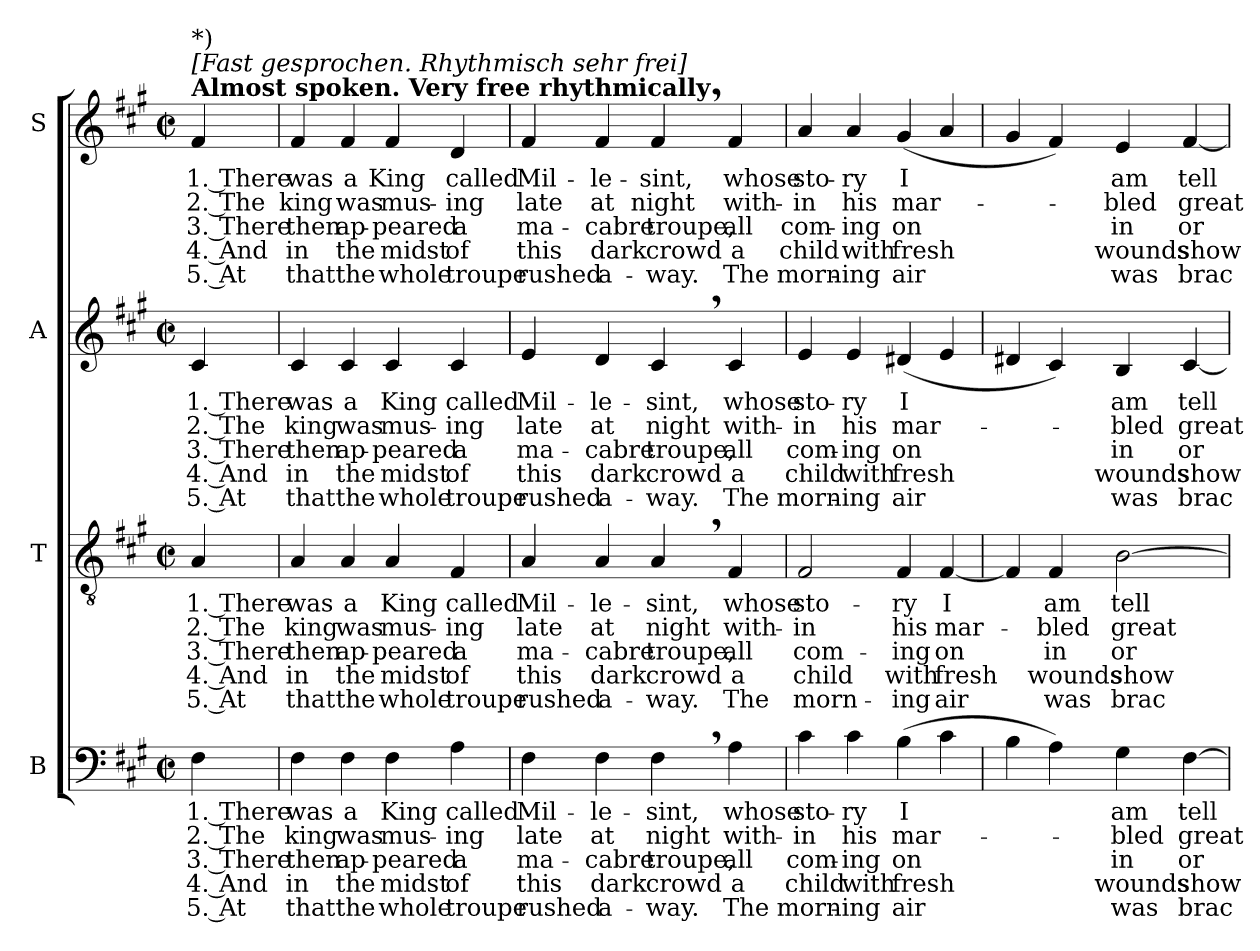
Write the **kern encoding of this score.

**kern	**text	**text	**text	**text	**text	**kern	**text	**text	**text	**text	**text	**kern	**text	**text	**text	**text	**text	**kern	**text	**text	**text	**text	**text
*part4	*part4	*part4	*part4	*part4	*part4	*part3	*part3	*part3	*part3	*part3	*part3	*part2	*part2	*part2	*part2	*part2	*part2	*part1	*part1	*part1	*part1	*part1	*part1
*staff4	*staff4	*staff4	*staff4	*staff4	*staff4	*staff3	*staff3	*staff3	*staff3	*staff3	*staff3	*staff2	*staff2	*staff2	*staff2	*staff2	*staff2	*staff1	*staff1	*staff1	*staff1	*staff1	*staff1
*I"B	*	*	*	*	*	*I"T	*	*	*	*	*	*I"A	*	*	*	*	*	*I"S	*	*	*	*	*
*clefF4	*	*	*	*	*	*clefGv2	*	*	*	*	*	*clefG2	*	*	*	*	*	*clefG2	*	*	*	*	*
*k[f#c#g#]	*	*	*	*	*	*k[f#c#g#]	*	*	*	*	*	*k[f#c#g#]	*	*	*	*	*	*k[f#c#g#]	*	*	*	*	*
*f#:	*	*	*	*	*	*f#:	*	*	*	*	*	*f#:	*	*	*	*	*	*f#:	*	*	*	*	*
*M2/2	*	*	*	*	*	*M2/2	*	*	*	*	*	*M2/2	*	*	*	*	*	*M2/2	*	*	*	*	*
*met(c|)	*	*	*	*	*	*met(c|)	*	*	*	*	*	*met(c|)	*	*	*	*	*	*met(c|)	*	*	*	*	*
=1	=1	=1	=1	=1	=1	=1	=1	=1	=1	=1	=1	=1	=1	=1	=1	=1	=1	=1	=1	=1	=1	=1	=1
!	!LO:LY:b	!LO:LY:b	!LO:LY:b	!LO:LY:b	!LO:LY:b	!	!	!	!	!	!	!	!	!	!	!	!	!	!	!	!	!	!
!	!	!	!	!	!	!	!LO:LY:b	!LO:LY:b	!LO:LY:b	!LO:LY:b	!LO:LY:b	!	!	!	!	!	!	!	!	!	!	!	!
!	!	!	!	!	!	!	!	!	!	!	!	!	!LO:LY:b	!LO:LY:b	!LO:LY:b	!LO:LY:b	!LO:LY:b	!	!	!	!	!	!
!	!	!	!	!	!	!	!	!	!	!	!	!	!	!	!	!	!	!LO:TX:a:B:t=Almost spoken. Very free rhythmically	!	!	!	!	!
!	!	!	!	!	!	!	!	!	!	!	!	!	!	!	!	!	!	!LO:TX:a:t=[Fast gesprochen.  Rhythmisch sehr frei]	!	!	!	!	!
!	!	!	!	!	!	!	!	!	!	!	!	!	!	!	!	!	!	!LO:TX:a:t=*)	!	!	!	!	!
!	!	!	!	!	!	!	!	!	!	!	!	!	!	!	!	!	!	!	!LO:LY:b	!LO:LY:b	!LO:LY:b	!LO:LY:b	!LO:LY:b
4F#\	1. There	2. The	3. There	4. And	5. At	4A/	1. There	2. The	3. There	4. And	5. At	4c#/	1. There	2. The	3. There	4. And	5. At	4f#/	1. There	2. The	3. There	4. And	5. At
=2	=2	=2	=2	=2	=2	=2	=2	=2	=2	=2	=2	=2	=2	=2	=2	=2	=2	=2	=2	=2	=2	=2	=2
!	!LO:LY:b	!LO:LY:b	!LO:LY:b	!LO:LY:b	!LO:LY:b	!	!	!	!	!	!	!	!	!	!	!	!	!	!	!	!	!	!
!	!	!	!	!	!	!	!LO:LY:b	!LO:LY:b	!LO:LY:b	!LO:LY:b	!LO:LY:b	!	!	!	!	!	!	!	!	!	!	!	!
!	!	!	!	!	!	!	!	!	!	!	!	!	!LO:LY:b	!LO:LY:b	!LO:LY:b	!LO:LY:b	!LO:LY:b	!	!	!	!	!	!
!	!	!	!	!	!	!	!	!	!	!	!	!	!	!	!	!	!	!	!LO:LY:b	!LO:LY:b	!LO:LY:b	!LO:LY:b	!LO:LY:b
4F#\	was	king	then	in	that	4A/	was	king	then	in	that	4c#/	was	king	then	in	that	4f#/	was	king	then	in	that
!	!LO:LY:b	!LO:LY:b	!LO:LY:b	!LO:LY:b	!LO:LY:b	!	!	!	!	!	!	!	!	!	!	!	!	!	!	!	!	!	!
!	!	!	!	!	!	!	!LO:LY:b	!LO:LY:b	!LO:LY:b	!LO:LY:b	!LO:LY:b	!	!	!	!	!	!	!	!	!	!	!	!
!	!	!	!	!	!	!	!	!	!	!	!	!	!LO:LY:b	!LO:LY:b	!LO:LY:b	!LO:LY:b	!LO:LY:b	!	!	!	!	!	!
!	!	!	!	!	!	!	!	!	!	!	!	!	!	!	!	!	!	!	!LO:LY:b	!LO:LY:b	!LO:LY:b	!LO:LY:b	!LO:LY:b
4F#\	a	was	ap-	the	the	4A/	a	was	ap-	the	the	4c#/	a	was	ap-	the	the	4f#/	a	was	ap-	the	the
!	!LO:LY:b	!LO:LY:b	!LO:LY:b	!LO:LY:b	!LO:LY:b	!	!	!	!	!	!	!	!	!	!	!	!	!	!	!	!	!	!
!	!	!	!	!	!	!	!LO:LY:b	!LO:LY:b	!LO:LY:b	!LO:LY:b	!LO:LY:b	!	!	!	!	!	!	!	!	!	!	!	!
!	!	!	!	!	!	!	!	!	!	!	!	!	!LO:LY:b	!LO:LY:b	!LO:LY:b	!LO:LY:b	!LO:LY:b	!	!	!	!	!	!
!	!	!	!	!	!	!	!	!	!	!	!	!	!	!	!	!	!	!	!LO:LY:b	!LO:LY:b	!LO:LY:b	!LO:LY:b	!LO:LY:b
4F#\	King	mus-	-peared	midst	whole	4A/	King	mus-	-peared	midst	whole	4c#/	King	mus-	-peared	midst	whole	4f#/	King	mus-	-peared	midst	whole
!	!LO:LY:b	!LO:LY:b	!LO:LY:b	!LO:LY:b	!LO:LY:b	!	!	!	!	!	!	!	!	!	!	!	!	!	!	!	!	!	!
!	!	!	!	!	!	!	!LO:LY:b	!LO:LY:b	!LO:LY:b	!LO:LY:b	!LO:LY:b	!	!	!	!	!	!	!	!	!	!	!	!
!	!	!	!	!	!	!	!	!	!	!	!	!	!LO:LY:b	!LO:LY:b	!LO:LY:b	!LO:LY:b	!LO:LY:b	!	!	!	!	!	!
!	!	!	!	!	!	!	!	!	!	!	!	!	!	!	!	!	!	!	!LO:LY:b	!LO:LY:b	!LO:LY:b	!LO:LY:b	!LO:LY:b
4A\	called	-ing	a	of	troupe	4F#/	called	-ing	a	of	troupe	4c#/	called	-ing	a	of	troupe	4d/	called	-ing	a	of	troupe
=3	=3	=3	=3	=3	=3	=3	=3	=3	=3	=3	=3	=3	=3	=3	=3	=3	=3	=3	=3	=3	=3	=3	=3
!	!LO:LY:b	!LO:LY:b	!LO:LY:b	!LO:LY:b	!LO:LY:b	!	!	!	!	!	!	!	!	!	!	!	!	!	!	!	!	!	!
!	!	!	!	!	!	!	!LO:LY:b	!LO:LY:b	!LO:LY:b	!LO:LY:b	!LO:LY:b	!	!	!	!	!	!	!	!	!	!	!	!
!	!	!	!	!	!	!	!	!	!	!	!	!	!LO:LY:b	!LO:LY:b	!LO:LY:b	!LO:LY:b	!LO:LY:b	!	!	!	!	!	!
!	!	!	!	!	!	!	!	!	!	!	!	!	!	!	!	!	!	!	!LO:LY:b	!LO:LY:b	!LO:LY:b	!LO:LY:b	!LO:LY:b
4F#\	Mil-	late	ma-	this	rushed	4A/	Mil-	late	ma-	this	rushed	4e/	Mil-	late	ma-	this	rushed	4f#/	Mil-	late	ma-	this	rushed
!	!LO:LY:b	!LO:LY:b	!LO:LY:b	!LO:LY:b	!LO:LY:b	!	!	!	!	!	!	!	!	!	!	!	!	!	!	!	!	!	!
!	!	!	!	!	!	!	!LO:LY:b	!LO:LY:b	!LO:LY:b	!LO:LY:b	!LO:LY:b	!	!	!	!	!	!	!	!	!	!	!	!
!	!	!	!	!	!	!	!	!	!	!	!	!	!LO:LY:b	!LO:LY:b	!LO:LY:b	!LO:LY:b	!LO:LY:b	!	!	!	!	!	!
!	!	!	!	!	!	!	!	!	!	!	!	!	!	!	!	!	!	!	!LO:LY:b	!LO:LY:b	!LO:LY:b	!LO:LY:b	!LO:LY:b
4F#\	-le-	at	-cabre	dark	a-	4A/	-le-	at	-cabre	dark	a-	4d/	-le-	at	-cabre	dark	a-	4f#/	-le-	at	-cabre	dark	a-
!	!LO:LY:b	!LO:LY:b	!LO:LY:b	!LO:LY:b	!LO:LY:b	!	!	!	!	!	!	!	!	!	!	!	!	!	!	!	!	!	!
!	!	!	!	!	!	!	!LO:LY:b	!LO:LY:b	!LO:LY:b	!LO:LY:b	!LO:LY:b	!	!	!	!	!	!	!	!	!	!	!	!
!	!	!	!	!	!	!	!	!	!	!	!	!	!LO:LY:b	!LO:LY:b	!LO:LY:b	!LO:LY:b	!LO:LY:b	!	!	!	!	!	!
!	!	!	!	!	!	!	!	!	!	!	!	!	!	!	!	!	!	!	!LO:LY:b	!LO:LY:b	!LO:LY:b	!LO:LY:b	!LO:LY:b
4F#,>\	-sint,	night	troupe,	crowd	-way.	4A,>,>/	-sint,	night	troupe,	crowd	-way.	4c#,>/	-sint,	night	troupe,	crowd	-way.	4f#,>/	-sint,	night	troupe,	crowd	-way.
!	!LO:LY:b	!LO:LY:b	!LO:LY:b	!LO:LY:b	!LO:LY:b	!	!	!	!	!	!	!	!	!	!	!	!	!	!	!	!	!	!
!	!	!	!	!	!	!	!LO:LY:b	!LO:LY:b	!LO:LY:b	!LO:LY:b	!LO:LY:b	!	!	!	!	!	!	!	!	!	!	!	!
!	!	!	!	!	!	!	!	!	!	!	!	!	!LO:LY:b	!LO:LY:b	!LO:LY:b	!LO:LY:b	!LO:LY:b	!	!	!	!	!	!
!	!	!	!	!	!	!	!	!	!	!	!	!	!	!	!	!	!	!	!LO:LY:b	!LO:LY:b	!LO:LY:b	!LO:LY:b	!LO:LY:b
4A\	whose	with-	all	a	The	4F#/	whose	with-	all	a	The	4c#/	whose	with-	all	a	The	4f#/	whose	with-	all	a	The
=4	=4	=4	=4	=4	=4	=4	=4	=4	=4	=4	=4	=4	=4	=4	=4	=4	=4	=4	=4	=4	=4	=4	=4
!	!LO:LY:b	!LO:LY:b	!LO:LY:b	!LO:LY:b	!LO:LY:b	!	!	!	!	!	!	!	!	!	!	!	!	!	!	!	!	!	!
!	!	!	!	!	!	!	!LO:LY:b	!LO:LY:b	!LO:LY:b	!LO:LY:b	!LO:LY:b	!	!	!	!	!	!	!	!	!	!	!	!
!	!	!	!	!	!	!	!	!	!	!	!	!	!LO:LY:b	!LO:LY:b	!LO:LY:b	!LO:LY:b	!LO:LY:b	!	!	!	!	!	!
!	!	!	!	!	!	!	!	!	!	!	!	!	!	!	!	!	!	!	!LO:LY:b	!LO:LY:b	!LO:LY:b	!LO:LY:b	!LO:LY:b
4c#\	sto-	-in	com-	child	morn-	2F#/	sto-	-in	com-	child	morn-	4e/	sto-	-in	com-	child	morn-	4a/	sto-	-in	com-	child	morn-
!	!LO:LY:b	!LO:LY:b	!LO:LY:b	!LO:LY:b	!LO:LY:b	!	!	!	!	!	!	!	!	!	!	!	!	!	!	!	!	!	!
!	!	!	!	!	!	!	!	!	!	!	!	!	!LO:LY:b	!LO:LY:b	!LO:LY:b	!LO:LY:b	!LO:LY:b	!	!	!	!	!	!
!	!	!	!	!	!	!	!	!	!	!	!	!	!	!	!	!	!	!	!LO:LY:b	!LO:LY:b	!LO:LY:b	!LO:LY:b	!LO:LY:b
4c#\	-ry	his	-ing	with	-ing	.	.	.	.	.	.	4e/	-ry	his	-ing	with	-ing	4a/	-ry	his	-ing	with	-ing
!	!LO:LY:b	!LO:LY:b	!LO:LY:b	!LO:LY:b	!LO:LY:b	!	!	!	!	!	!	!	!	!	!	!	!	!	!	!	!	!	!
!	!	!	!	!	!	!	!LO:LY:b	!LO:LY:b	!LO:LY:b	!LO:LY:b	!LO:LY:b	!	!	!	!	!	!	!	!	!	!	!	!
!	!	!	!	!	!	!	!	!	!	!	!	!	!LO:LY:b	!LO:LY:b	!LO:LY:b	!LO:LY:b	!LO:LY:b	!	!	!	!	!	!
!	!	!	!	!	!	!	!	!	!	!	!	!	!	!	!	!	!	!	!LO:LY:b	!LO:LY:b	!LO:LY:b	!LO:LY:b	!LO:LY:b
(>4B\	I	mar-	on	fresh	air	4F#/	-ry	his	-ing	with	-ing	(<4d#X/	I	mar-	on	fresh	air	(<4g#/	I	mar-	on	fresh	air
!	!	!	!	!	!	!	!LO:LY:b	!LO:LY:b	!LO:LY:b	!LO:LY:b	!LO:LY:b	!	!	!	!	!	!	!	!	!	!	!	!
4c#\	.	.	.	.	.	[4F#/	I	mar-	on	fresh	air	4e/	.	.	.	.	.	4a/	.	.	.	.	.
=5	=5	=5	=5	=5	=5	=5	=5	=5	=5	=5	=5	=5	=5	=5	=5	=5	=5	=5	=5	=5	=5	=5	=5
4B\	.	.	.	.	.	4F#/]	.	.	.	.	.	4d#X/	.	.	.	.	.	4g#/	.	.	.	.	.
!	!	!	!	!	!	!	!LO:LY:b	!LO:LY:b	!LO:LY:b	!LO:LY:b	!LO:LY:b	!	!	!	!	!	!	!	!	!	!	!	!
4A\)	.	.	.	.	.	4F#/	am	-bled	in	wounds	was	4c#/)	.	.	.	.	.	4f#/)	.	.	.	.	.
!	!LO:LY:b	!LO:LY:b	!LO:LY:b	!LO:LY:b	!LO:LY:b	!	!	!	!	!	!	!	!	!	!	!	!	!	!	!	!	!	!
!	!	!	!	!	!	!	!LO:LY:b	!LO:LY:b	!LO:LY:b	!LO:LY:b	!LO:LY:b	!	!	!	!	!	!	!	!	!	!	!	!
!	!	!	!	!	!	!	!	!	!	!	!	!	!LO:LY:b	!LO:LY:b	!LO:LY:b	!LO:LY:b	!LO:LY:b	!	!	!	!	!	!
!	!	!	!	!	!	!	!	!	!	!	!	!	!	!	!	!	!	!	!LO:LY:b	!LO:LY:b	!LO:LY:b	!LO:LY:b	!LO:LY:b
4G#\	am	-bled	in	wounds	was	[2B\	tell-	great	or-	show-	brac-	4B/	am	-bled	in	wounds	was	4e/	am	-bled	in	wounds	was
!	!LO:LY:b	!LO:LY:b	!LO:LY:b	!LO:LY:b	!LO:LY:b	!	!	!	!	!	!	!	!	!	!	!	!	!	!	!	!	!	!
!	!	!	!	!	!	!	!	!	!	!	!	!	!LO:LY:b	!LO:LY:b	!LO:LY:b	!LO:LY:b	!LO:LY:b	!	!	!	!	!	!
!	!	!	!	!	!	!	!	!	!	!	!	!	!	!	!	!	!	!	!LO:LY:b	!LO:LY:b	!LO:LY:b	!LO:LY:b	!LO:LY:b
[4F#\	tell-	great	or-	show-	brac-	.	.	.	.	.	.	[4c#/	tell-	great	or-	show-	brac-	[4f#/	tell-	great	or-	show-	brac-
=	=	=	=	=	=	=	=	=	=	=	=	=	=	=	=	=	=	=	=	=	=	=	=
*-	*-	*-	*-	*-	*-	*-	*-	*-	*-	*-	*-	*-	*-	*-	*-	*-	*-	*-	*-	*-	*-	*-	*-
